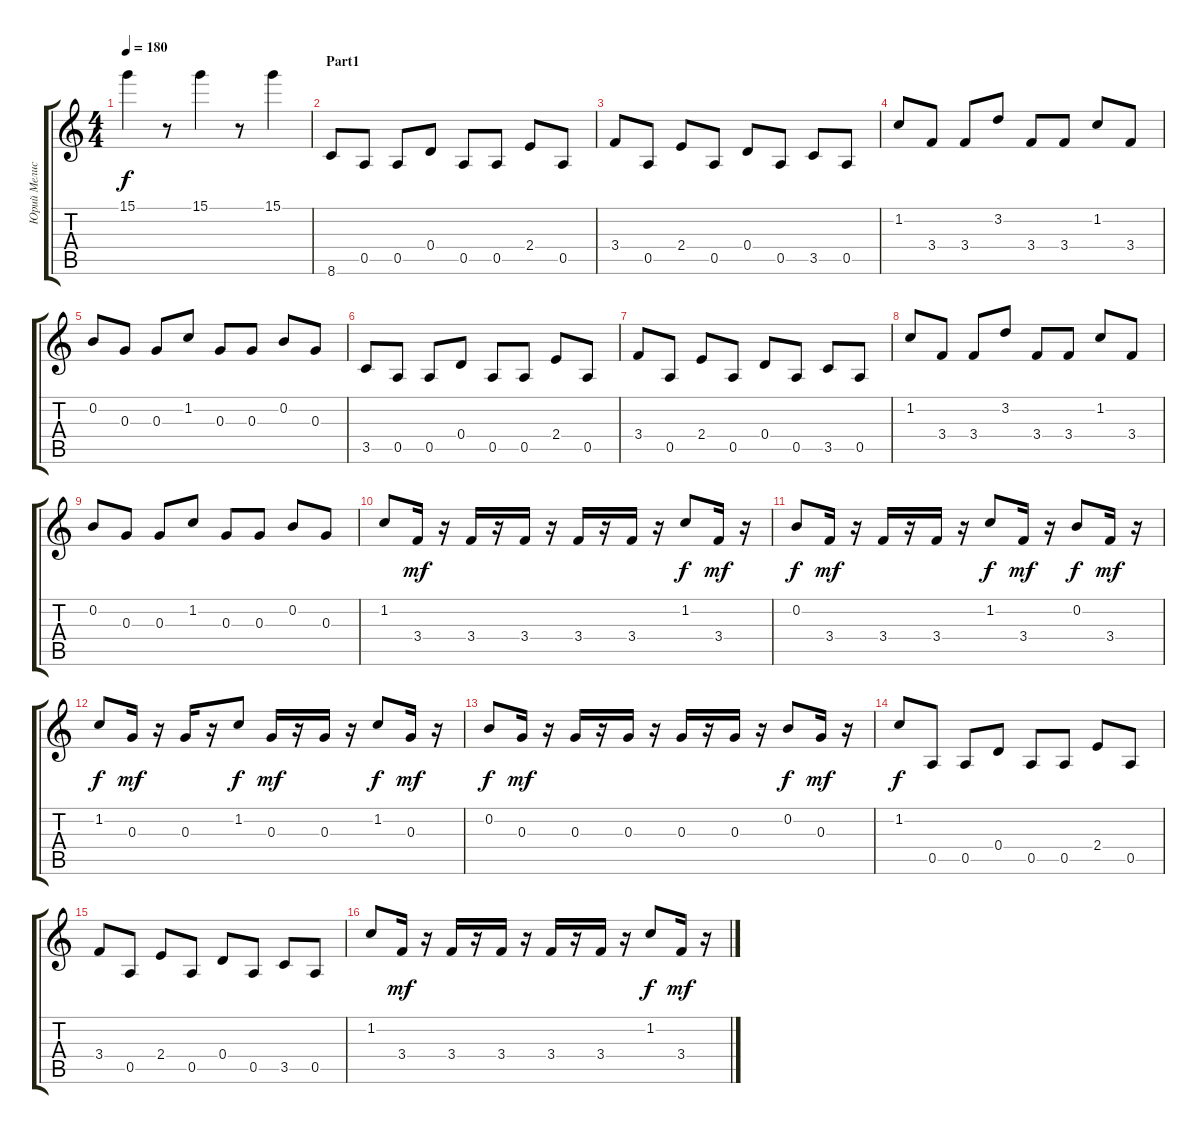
\track ("Юрий Мелисов" "Юрий Мелис") {instrument distortionguitar}
\staff {score tabs}
\tuning (E4 B3 G3 D3 A2 E2) {hide}
\ts (4 4)
\tempo 180
\clef g2
\ks c
15.1.4{dy f} r.8 15.1.4 r.8 15.1.4 |
\section ("" "Part1")
8.6.8{balance 12} 0.5.8 0.5.8 0.4.8 0.5.8 0.5.8 2.4.8 0.5.8 |
3.4.8 0.5.8 2.4.8 0.5.8 0.4.8 0.5.8 3.5.8 0.5.8 |
1.2.8 3.4.8 3.4.8 3.2.8 3.4.8 3.4.8 1.2.8 3.4.8 |
0.2.8 0.3.8 0.3.8 1.2.8 0.3.8 0.3.8 0.2.8 0.3.8 |
3.5.8 0.5.8 0.5.8 0.4.8 0.5.8 0.5.8 2.4.8 0.5.8 |
3.4.8 0.5.8 2.4.8 0.5.8 0.4.8 0.5.8 3.5.8 0.5.8 |
1.2.8 3.4.8 3.4.8 3.2.8 3.4.8 3.4.8 1.2.8 3.4.8 |
0.2.8 0.3.8 0.3.8 1.2.8 0.3.8 0.3.8 0.2.8 0.3.8 |
1.2.8 3.4.16{dy mf} r.16 3.4.16 r.16 3.4.16 r.16 3.4.16 r.16 3.4.16 r.16 1.2.8{dy f} 3.4.16{dy mf} r.16 |
0.2.8{dy f} 3.4.16{dy mf} r.16 3.4.16 r.16 3.4.16 r.16 1.2.8{dy f} 3.4.16{dy mf} r.16 0.2.8{dy f} 3.4.16{dy mf} r.16 |
1.2.8{dy f} 0.3.16{dy mf} r.16 0.3.16 r.16 1.2.8{dy f} 0.3.16{dy mf} r.16 0.3.16 r.16 1.2.8{dy f} 0.3.16{dy mf} r.16 |
0.2.8{dy f} 0.3.16{dy mf} r.16 0.3.16 r.16 0.3.16 r.16 0.3.16 r.16 0.3.16 r.16 0.2.8{dy f} 0.3.16{dy mf} r.16 |
1.2.8{dy f} 0.5.8 0.5.8 0.4.8 0.5.8 0.5.8 2.4.8 0.5.8 |
3.4.8 0.5.8 2.4.8 0.5.8 0.4.8 0.5.8 3.5.8 0.5.8 |
1.2.8 3.4.16{dy mf} r.16 3.4.16 r.16 3.4.16 r.16 3.4.16 r.16 3.4.16 r.16 1.2.8{dy f} 3.4.16{dy mf} r.16
